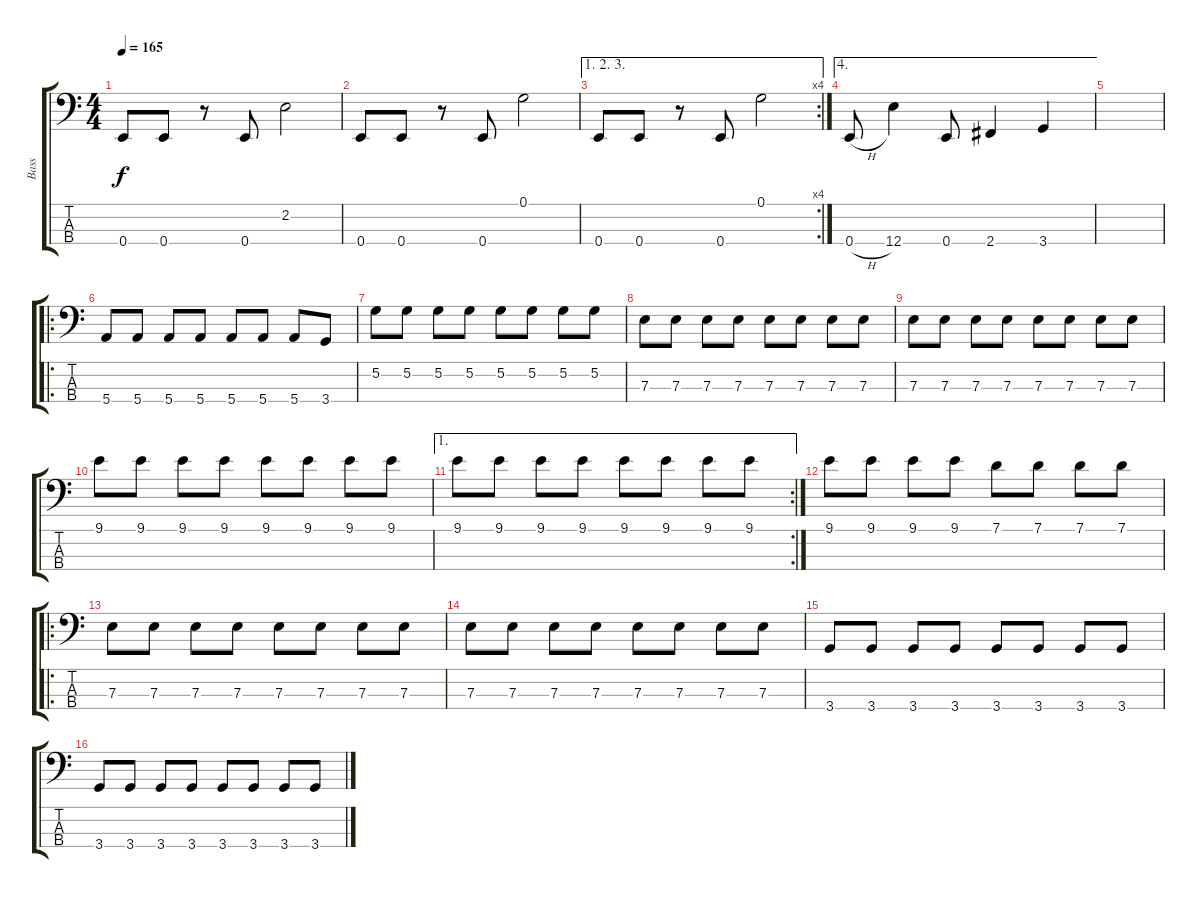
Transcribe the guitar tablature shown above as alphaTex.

\track ("Bass" "Bass") {instrument electricbassfinger}
\staff {score tabs}
\tuning (G2 D2 A1 E1) {hide}
\ts (4 4)
\tempo 165
\clef f4
\ks c
0.4.8{dy f} 0.4.8 r.8 0.4.8 2.2.2 |
0.4.8 0.4.8 r.8 0.4.8 0.1.2 |
\ae (1 2 3)
\rc 4
0.4.8 0.4.8 r.8 0.4.8 0.1.2 |
\ae 4
0.4{h}.8 12.4.4 0.4.8 2.4.4 3.4.4 |
|
\ro
5.4.8 5.4.8 5.4.8 5.4.8 5.4.8 5.4.8 5.4.8 3.4.8 |
5.2.8 5.2.8 5.2.8 5.2.8 5.2.8 5.2.8 5.2.8 5.2.8 |
7.3.8 7.3.8 7.3.8 7.3.8 7.3.8 7.3.8 7.3.8 7.3.8 |
7.3.8 7.3.8 7.3.8 7.3.8 7.3.8 7.3.8 7.3.8 7.3.8 |
9.1.8 9.1.8 9.1.8 9.1.8 9.1.8 9.1.8 9.1.8 9.1.8 |
\ae 1
\rc 2
9.1.8 9.1.8 9.1.8 9.1.8 9.1.8 9.1.8 9.1.8 9.1.8 |
9.1.8 9.1.8 9.1.8 9.1.8 7.1.8 7.1.8 7.1.8 7.1.8 |
\ro
7.3.8{volume 15} 7.3.8 7.3.8 7.3.8 7.3.8 7.3.8 7.3.8 7.3.8 |
7.3.8 7.3.8 7.3.8 7.3.8 7.3.8 7.3.8 7.3.8 7.3.8 |
3.4.8 3.4.8 3.4.8 3.4.8 3.4.8 3.4.8 3.4.8 3.4.8 |
3.4.8 3.4.8 3.4.8 3.4.8 3.4.8 3.4.8 3.4.8 3.4.8
